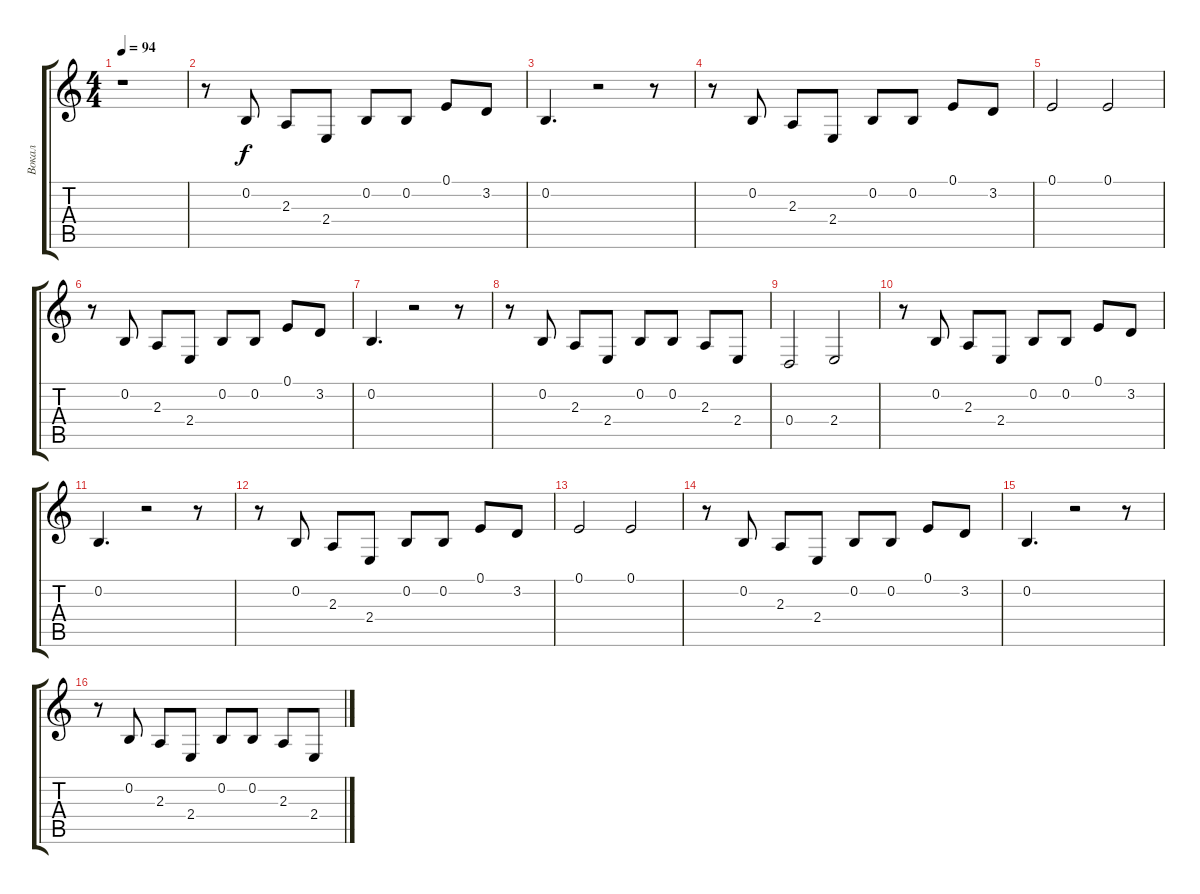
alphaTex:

\track ("Вокал" "Вокал") {instrument lead1square}
\staff {score tabs}
\tuning (E4 B3 G3 D3 A2 E2) {hide}
\ts (4 4)
\tempo 94
\clef g2
\ks c
r.1{dy f} |
r.8 0.2.8 2.3.8 2.4.8 0.2.8 0.2.8 0.1.8 3.2.8 |
0.2.4{d} r.2 r.8 |
r.8 0.2.8 2.3.8 2.4.8 0.2.8 0.2.8 0.1.8 3.2.8 |
0.1.2 0.1.2 |
r.8 0.2.8 2.3.8 2.4.8 0.2.8 0.2.8 0.1.8 3.2.8 |
0.2.4{d} r.2 r.8 |
r.8 0.2.8 2.3.8 2.4.8 0.2.8 0.2.8 2.3.8 2.4.8 |
0.4.2 2.4.2 |
r.8 0.2.8 2.3.8 2.4.8 0.2.8 0.2.8 0.1.8 3.2.8 |
0.2.4{d} r.2 r.8 |
r.8 0.2.8 2.3.8 2.4.8 0.2.8 0.2.8 0.1.8 3.2.8 |
0.1.2 0.1.2 |
r.8 0.2.8 2.3.8 2.4.8 0.2.8 0.2.8 0.1.8 3.2.8 |
0.2.4{d} r.2 r.8 |
r.8 0.2.8 2.3.8 2.4.8 0.2.8 0.2.8 2.3.8 2.4.8
